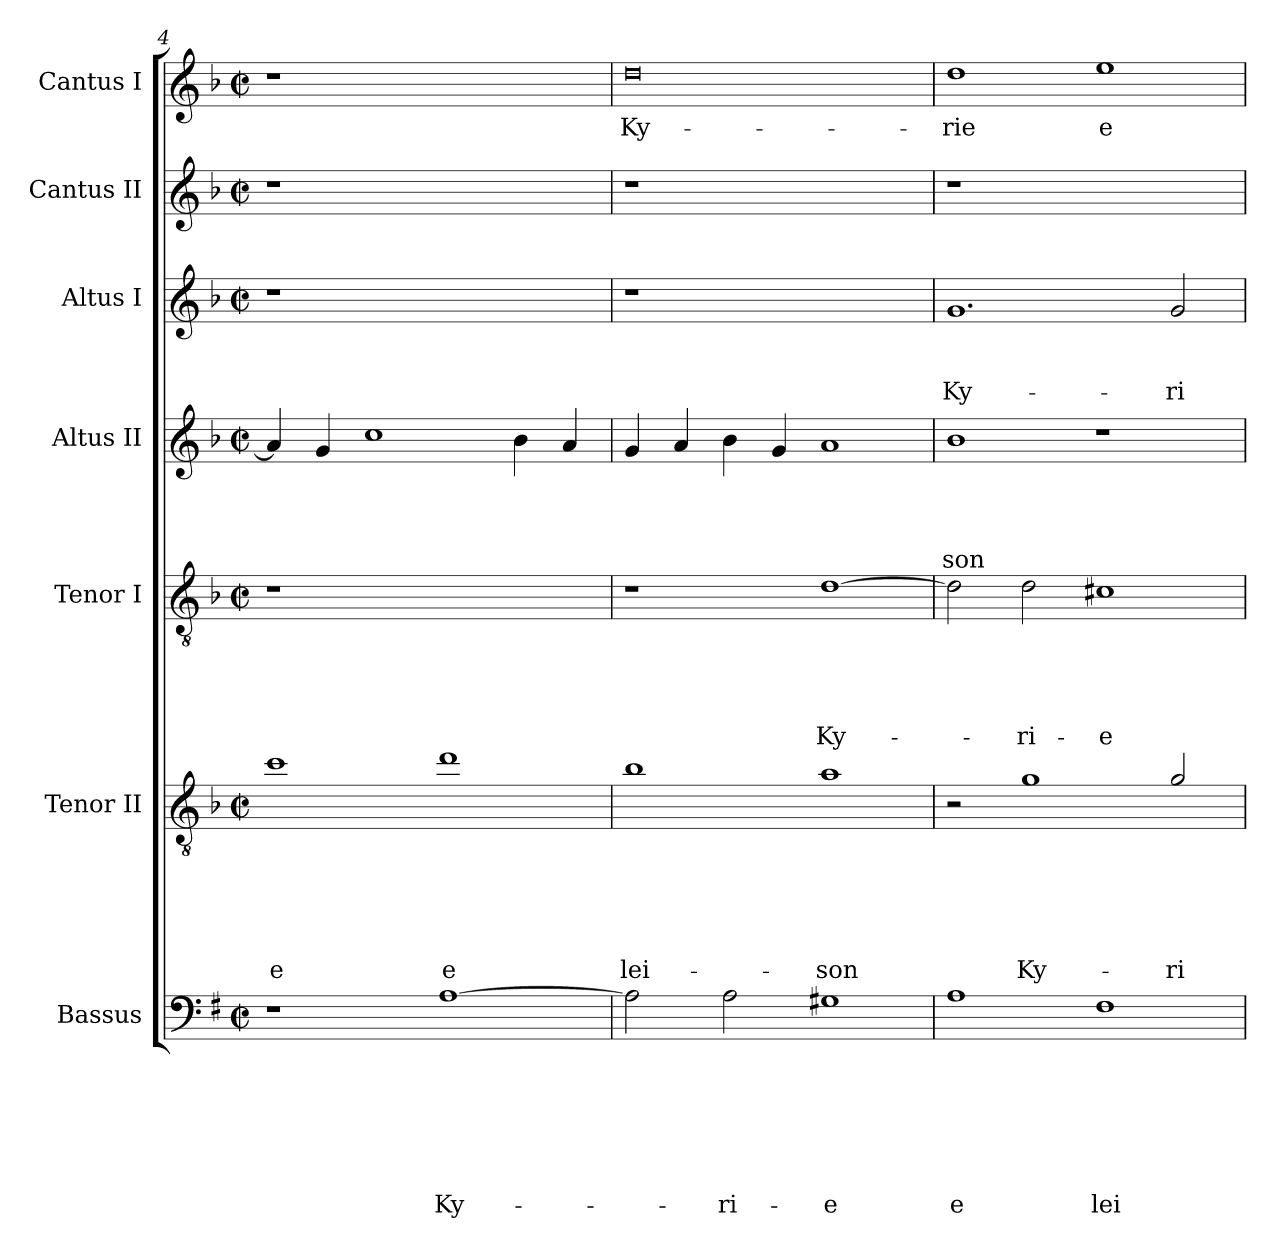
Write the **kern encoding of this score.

**kern	**text	**text	**text	**text	**text	**text	**text	**kern	**text	**text	**text	**text	**text	**text	**kern	**text	**text	**text	**text	**text	**kern	**text	**text	**text	**text	**kern	**text	**text	**text	**kern	**kern	**text
*part7	*part7	*part7	*part7	*part7	*part7	*part7	*part7	*part6	*part6	*part6	*part6	*part6	*part6	*part6	*part5	*part5	*part5	*part5	*part5	*part5	*part4	*part4	*part4	*part4	*part4	*part3	*part3	*part3	*part3	*part2	*part1	*part1
*staff7	*staff7	*staff7	*staff7	*staff7	*staff7	*staff7	*staff7	*staff6	*staff6	*staff6	*staff6	*staff6	*staff6	*staff6	*staff5	*staff5	*staff5	*staff5	*staff5	*staff5	*staff4	*staff4	*staff4	*staff4	*staff4	*staff3	*staff3	*staff3	*staff3	*staff2	*staff1	*staff1
*I"Bassus	*	*	*	*	*	*	*	*I"Tenor II	*	*	*	*	*	*	*I"Tenor I	*	*	*	*	*	*I"Altus II	*	*	*	*	*I"Altus I	*	*	*	*I"Cantus  II	*I"Cantus I	*
*I'B	*	*	*	*	*	*	*	*I'T2	*	*	*	*	*	*	*I'T1	*	*	*	*	*	*I'A2	*	*	*	*	*I'A1	*	*	*	*I'C2	*I'C1	*
*clefF4	*	*	*	*	*	*	*	*clefGv2	*	*	*	*	*	*	*clefGv2	*	*	*	*	*	*clefG2	*	*	*	*	*clefG2	*	*	*	*clefG2	*clefG2	*
*ITrd1c2	*	*	*	*	*	*	*	*ITrd8c14	*	*	*	*	*	*	*	*	*	*	*	*	*	*	*	*	*	*	*	*	*	*	*	*
*k[b-]	*	*	*	*	*	*	*	*k[b-]	*	*	*	*	*	*	*k[b-]	*	*	*	*	*	*k[b-]	*	*	*	*	*k[b-]	*	*	*	*k[b-]	*k[b-]	*
*d:	*	*	*	*	*	*	*	*d:	*	*	*	*	*	*	*d:	*	*	*	*	*	*d:	*	*	*	*	*d:	*	*	*	*d:	*d:	*
*M2/2	*	*	*	*	*	*	*	*M2/2	*	*	*	*	*	*	*M2/2	*	*	*	*	*	*M2/2	*	*	*	*	*M2/2	*	*	*	*M2/2	*M2/2	*
*met(c|)	*	*	*	*	*	*	*	*met(c|)	*	*	*	*	*	*	*met(c|)	*	*	*	*	*	*met(c|)	*	*	*	*	*met(c|)	*	*	*	*met(c|)	*met(c|)	*
=4	=4	=4	=4	=4	=4	=4	=4	=4	=4	=4	=4	=4	=4	=4	=4	=4	=4	=4	=4	=4	=4	=4	=4	=4	=4	=4	=4	=4	=4	=4	=4	=4
!	!	!	!	!	!	!	!	!	!	!	!	!	!	!LO:LY:b	!	!	!	!	!	!	!	!	!	!	!	!	!	!	!	!	!	!
1r	.	.	.	.	.	.	.	1c	.	.	.	.	.	-e	1r	.	.	.	.	.	4a/]	.	.	.	.	1r	.	.	.	1r	1r	.
.	.	.	.	.	.	.	.	.	.	.	.	.	.	.	.	.	.	.	.	.	4g/	.	.	.	.	.	.	.	.	.	.	.
.	.	.	.	.	.	.	.	.	.	.	.	.	.	.	.	.	.	.	.	.	1cc	.	.	.	.	.	.	.	.	.	.	.
!	!	!	!	!	!	!	!LO:LY:b	!	!	!	!	!	!	!LO:LY:b	!	!	!	!	!	!	!	!	!	!	!	!	!	!	!	!	!	!
[1G	.	.	.	.	.	.	Ky-	1d	.	.	.	.	.	e	1ryy	.	.	.	.	.	.	.	.	.	.	1ryy	.	.	.	1ryy	1ryy	.
.	.	.	.	.	.	.	.	.	.	.	.	.	.	.	.	.	.	.	.	.	4b-\	.	.	.	.	.	.	.	.	.	.	.
.	.	.	.	.	.	.	.	.	.	.	.	.	.	.	.	.	.	.	.	.	4a/	.	.	.	.	.	.	.	.	.	.	.
=5	=5	=5	=5	=5	=5	=5	=5	=5	=5	=5	=5	=5	=5	=5	=5	=5	=5	=5	=5	=5	=5	=5	=5	=5	=5	=5	=5	=5	=5	=5	=5	=5
!	!	!	!	!	!	!	!	!	!	!	!	!	!	!LO:LY:b	!	!	!	!	!	!	!	!	!	!	!	!	!	!	!	!	!	!LO:LY:b
2G\]	.	.	.	.	.	.	.	1B-	.	.	.	.	.	lei-	1r	.	.	.	.	.	4g/	.	.	.	.	1r	.	.	.	1r	0dd	Ky-
.	.	.	.	.	.	.	.	.	.	.	.	.	.	.	.	.	.	.	.	.	4a/	.	.	.	.	.	.	.	.	.	.	.
!	!	!	!	!	!	!	!LO:LY:b	!	!	!	!	!	!	!	!	!	!	!	!	!	!	!	!	!	!	!	!	!	!	!	!	!
2G\	.	.	.	.	.	.	-ri-	.	.	.	.	.	.	.	.	.	.	.	.	.	4b-\	.	.	.	.	.	.	.	.	.	.	.
.	.	.	.	.	.	.	.	.	.	.	.	.	.	.	.	.	.	.	.	.	4g/	.	.	.	.	.	.	.	.	.	.	.
!	!	!	!	!	!	!	!LO:LY:b	!	!	!	!	!	!	!LO:LY:b	!	!	!	!	!	!LO:LY:b	!	!	!	!	!	!	!	!	!	!	!	!
1F#X	.	.	.	.	.	.	-e	1A	.	.	.	.	.	-son	[1d	.	.	.	.	Ky-	1a	.	.	.	.	1ryy	.	.	.	1ryy	.	.
=6	=6	=6	=6	=6	=6	=6	=6	=6	=6	=6	=6	=6	=6	=6	=6	=6	=6	=6	=6	=6	=6	=6	=6	=6	=6	=6	=6	=6	=6	=6	=6	=6
!	!	!	!	!	!	!	!LO:LY:b	!	!	!	!	!	!	!	!	!	!	!	!	!	!	!	!	!	!LO:LY:b	!	!	!	!LO:LY:b	!	!	!LO:LY:b
1G	.	.	.	.	.	.	e	2r	.	.	.	.	.	.	2d\]	.	.	.	.	.	1b-	.	.	.	-son	1.g	.	.	Ky-	1r	1dd	-rie
!	!	!	!	!	!	!	!	!	!	!	!	!	!	!LO:LY:b	!	!	!	!	!	!LO:LY:b	!	!	!	!	!	!	!	!	!	!	!	!
.	.	.	.	.	.	.	.	1G	.	.	.	.	.	Ky-	2d\	.	.	.	.	-ri-	.	.	.	.	.	.	.	.	.	.	.	.
!	!	!	!	!	!	!	!LO:LY:b	!	!	!	!	!	!	!	!	!	!	!	!	!LO:LY:b	!	!	!	!	!	!	!	!	!	!	!	!LO:LY:b
1E	.	.	.	.	.	.	lei-	.	.	.	.	.	.	.	1c#X	.	.	.	.	-e	1r	.	.	.	.	.	.	.	.	1ryy	1ee	e-
!	!	!	!	!	!	!	!	!	!	!	!	!	!	!LO:LY:b	!	!	!	!	!	!	!	!	!	!	!	!	!	!	!LO:LY:b	!	!	!
.	.	.	.	.	.	.	.	2G/	.	.	.	.	.	-ri-	.	.	.	.	.	.	.	.	.	.	.	2g/	.	.	-ri-	.	.	.
=	=	=	=	=	=	=	=	=	=	=	=	=	=	=	=	=	=	=	=	=	=	=	=	=	=	=	=	=	=	=	=	=
*-	*-	*-	*-	*-	*-	*-	*-	*-	*-	*-	*-	*-	*-	*-	*-	*-	*-	*-	*-	*-	*-	*-	*-	*-	*-	*-	*-	*-	*-	*-	*-	*-
